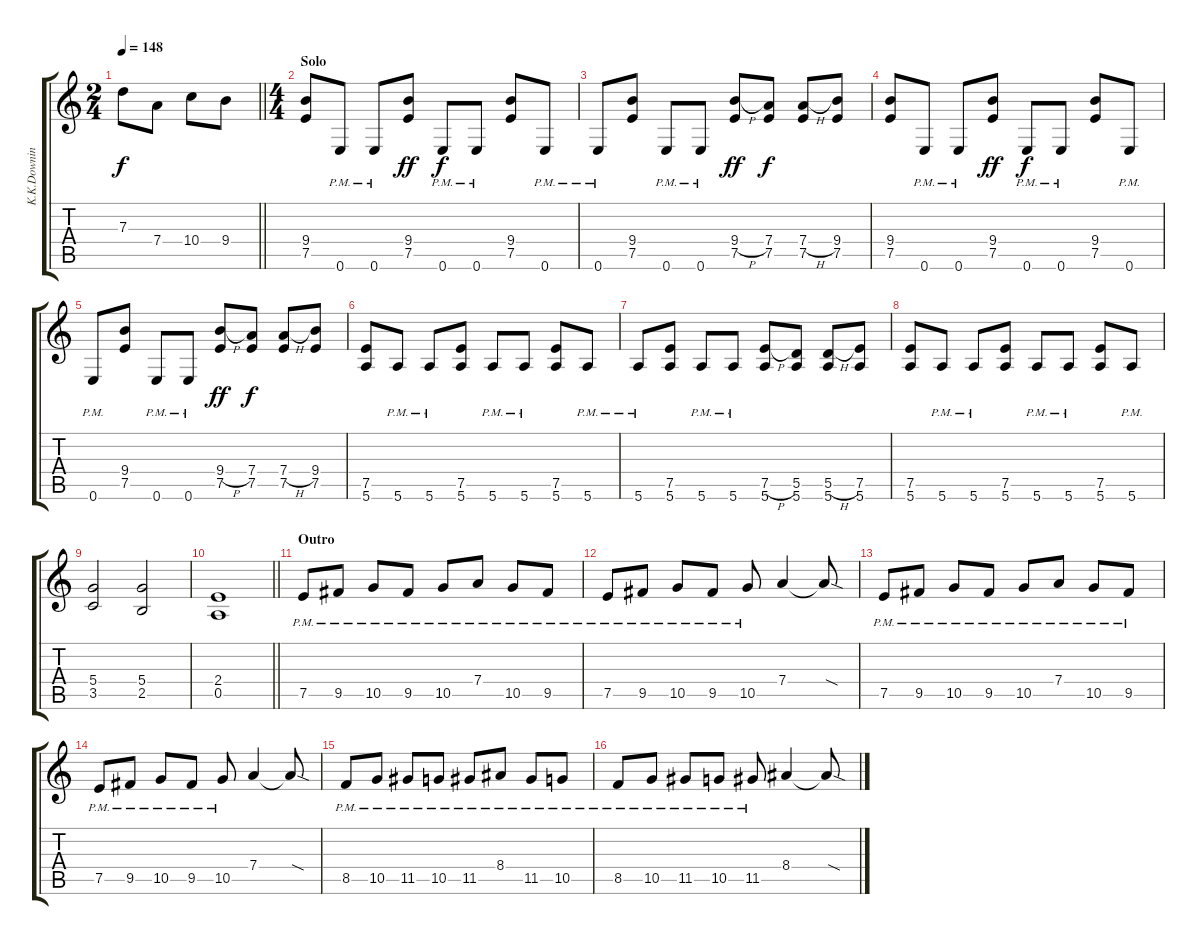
\track ("K.K.Downing" "K.K.Downin") {instrument distortionguitar}
\staff {score tabs}
\tuning (E4 B3 G3 D3 A2 E2) {hide}
\ts (2 4)
\tempo 148
\clef g2
\barLineRight lightlight
\ks c
7.3.8{dy f} 7.4.8 10.4.8 9.4.8 |
\ts (4 4)
\section ("" "Solo")
(9.4 7.5).8 0.6{pm}.8 0.6{pm}.8 (9.4 7.5).8{dy ff} 0.6{pm}.8{dy f} 0.6{pm}.8 (9.4 7.5).8 0.6{pm}.8 |
0.6{pm}.8 (9.4 7.5).8 0.6{pm}.8 0.6{pm}.8 (9.4{h} 7.5).8{dy ff} (7.4 7.5).8{dy f} (7.4{h} 7.5).8 (9.4 7.5).8 |
(9.4 7.5).8 0.6{pm}.8 0.6{pm}.8 (9.4 7.5).8{dy ff} 0.6{pm}.8{dy f} 0.6{pm}.8 (9.4 7.5).8 0.6{pm}.8 |
0.6{pm}.8 (9.4 7.5).8 0.6{pm}.8 0.6{pm}.8 (9.4{h} 7.5).8{dy ff} (7.4 7.5).8{dy f} (7.4{h} 7.5).8 (9.4 7.5).8 |
(7.5 5.6).8 5.6{pm}.8 5.6{pm}.8 (7.5 5.6).8 5.6{pm}.8 5.6{pm}.8 (7.5 5.6).8 5.6{pm}.8 |
5.6{pm}.8 (7.5 5.6).8 5.6{pm}.8 5.6{pm}.8 (7.5{h} 5.6).8 (5.5 5.6).8 (5.5{h} 5.6).8 (7.5 5.6).8 |
(7.5 5.6).8 5.6{pm}.8 5.6{pm}.8 (7.5 5.6).8 5.6{pm}.8 5.6{pm}.8 (7.5 5.6).8 5.6{pm}.8 |
(5.4 3.5).2 (5.4 2.5).2 |
\barLineRight lightlight
(2.4 0.5).1 |
\section ("" "Outro")
7.5{pm}.8 9.5{pm}.8 10.5{pm}.8 9.5{pm}.8 10.5{pm}.8 7.4{pm}.8 10.5{pm}.8 9.5{pm}.8 |
7.5{pm}.8 9.5{pm}.8 10.5{pm}.8 9.5{pm}.8 10.5{pm}.8 7.4.4 7.4{sod t}.8 |
7.5{pm}.8 9.5{pm}.8 10.5{pm}.8 9.5{pm}.8 10.5{pm}.8 7.4{pm}.8 10.5{pm}.8 9.5{pm}.8 |
7.5{pm}.8 9.5{pm}.8 10.5{pm}.8 9.5{pm}.8 10.5{pm}.8 7.4.4 7.4{sod t}.8 |
8.5{pm}.8 10.5{pm}.8 11.5{pm}.8 10.5{pm}.8 11.5{pm}.8 8.4{pm}.8 11.5{pm}.8 10.5{pm}.8 |
8.5{pm}.8 10.5{pm}.8 11.5{pm}.8 10.5{pm}.8 11.5{pm}.8 8.4.4 8.4{sod t}.8
